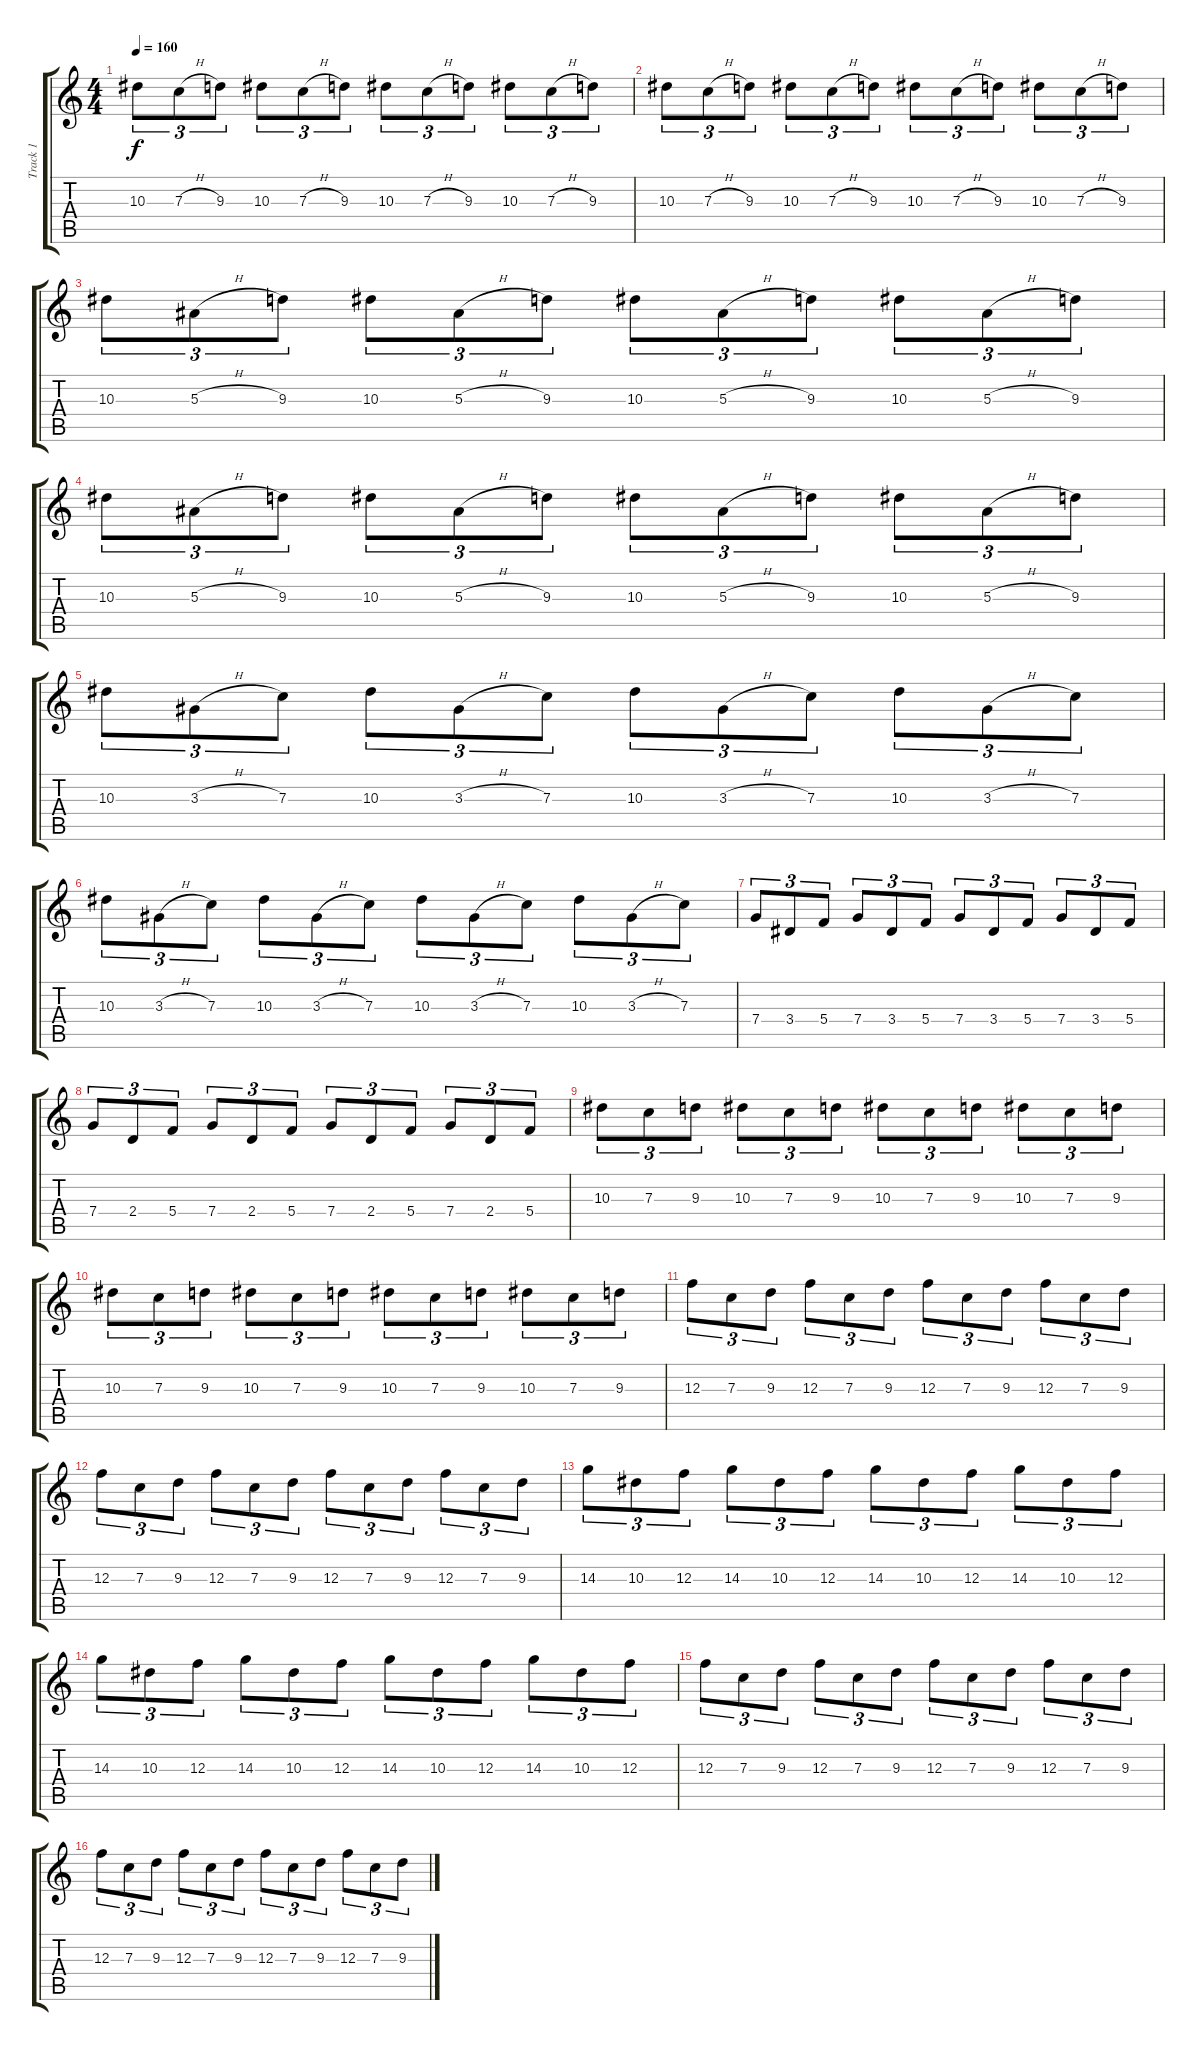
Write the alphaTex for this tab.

\track ("Track 1" "Track 1") {instrument distortionguitar}
\staff {score tabs}
\tuning (D4 A3 F3 C3 G2 C2) {hide}
\ts (4 4)
\tempo 160
\clef g2
\ks c
10.3.8{tu (3 2) dy f} 7.3{h}.8{tu (3 2)} 9.3.8{tu (3 2)} 10.3.8{tu (3 2)} 7.3{h}.8{tu (3 2)} 9.3.8{tu (3 2)} 10.3.8{tu (3 2)} 7.3{h}.8{tu (3 2)} 9.3.8{tu (3 2)} 10.3.8{tu (3 2)} 7.3{h}.8{tu (3 2)} 9.3.8{tu (3 2)} |
10.3.8{tu (3 2)} 7.3{h}.8{tu (3 2)} 9.3.8{tu (3 2)} 10.3.8{tu (3 2)} 7.3{h}.8{tu (3 2)} 9.3.8{tu (3 2)} 10.3.8{tu (3 2)} 7.3{h}.8{tu (3 2)} 9.3.8{tu (3 2)} 10.3.8{tu (3 2)} 7.3{h}.8{tu (3 2)} 9.3.8{tu (3 2)} |
10.3.8{tu (3 2)} 5.3{h}.8{tu (3 2)} 9.3.8{tu (3 2)} 10.3.8{tu (3 2)} 5.3{h}.8{tu (3 2)} 9.3.8{tu (3 2)} 10.3.8{tu (3 2)} 5.3{h}.8{tu (3 2)} 9.3.8{tu (3 2)} 10.3.8{tu (3 2)} 5.3{h}.8{tu (3 2)} 9.3.8{tu (3 2)} |
10.3.8{tu (3 2)} 5.3{h}.8{tu (3 2)} 9.3.8{tu (3 2)} 10.3.8{tu (3 2)} 5.3{h}.8{tu (3 2)} 9.3.8{tu (3 2)} 10.3.8{tu (3 2)} 5.3{h}.8{tu (3 2)} 9.3.8{tu (3 2)} 10.3.8{tu (3 2)} 5.3{h}.8{tu (3 2)} 9.3.8{tu (3 2)} |
10.3.8{tu (3 2)} 3.3{h}.8{tu (3 2)} 7.3.8{tu (3 2)} 10.3.8{tu (3 2)} 3.3{h}.8{tu (3 2)} 7.3.8{tu (3 2)} 10.3.8{tu (3 2)} 3.3{h}.8{tu (3 2)} 7.3.8{tu (3 2)} 10.3.8{tu (3 2)} 3.3{h}.8{tu (3 2)} 7.3.8{tu (3 2)} |
10.3.8{tu (3 2)} 3.3{h}.8{tu (3 2)} 7.3.8{tu (3 2)} 10.3.8{tu (3 2)} 3.3{h}.8{tu (3 2)} 7.3.8{tu (3 2)} 10.3.8{tu (3 2)} 3.3{h}.8{tu (3 2)} 7.3.8{tu (3 2)} 10.3.8{tu (3 2)} 3.3{h}.8{tu (3 2)} 7.3.8{tu (3 2)} |
7.4.8{tu (3 2)} 3.4.8{tu (3 2)} 5.4.8{tu (3 2)} 7.4.8{tu (3 2)} 3.4.8{tu (3 2)} 5.4.8{tu (3 2)} 7.4.8{tu (3 2)} 3.4.8{tu (3 2)} 5.4.8{tu (3 2)} 7.4.8{tu (3 2)} 3.4.8{tu (3 2)} 5.4.8{tu (3 2)} |
7.4.8{tu (3 2)} 2.4.8{tu (3 2)} 5.4.8{tu (3 2)} 7.4.8{tu (3 2)} 2.4.8{tu (3 2)} 5.4.8{tu (3 2)} 7.4.8{tu (3 2)} 2.4.8{tu (3 2)} 5.4.8{tu (3 2)} 7.4.8{tu (3 2)} 2.4.8{tu (3 2)} 5.4.8{tu (3 2)} |
10.3.8{tu (3 2)} 7.3.8{tu (3 2)} 9.3.8{tu (3 2)} 10.3.8{tu (3 2)} 7.3.8{tu (3 2)} 9.3.8{tu (3 2)} 10.3.8{tu (3 2)} 7.3.8{tu (3 2)} 9.3.8{tu (3 2)} 10.3.8{tu (3 2)} 7.3.8{tu (3 2)} 9.3.8{tu (3 2)} |
10.3.8{tu (3 2)} 7.3.8{tu (3 2)} 9.3.8{tu (3 2)} 10.3.8{tu (3 2)} 7.3.8{tu (3 2)} 9.3.8{tu (3 2)} 10.3.8{tu (3 2)} 7.3.8{tu (3 2)} 9.3.8{tu (3 2)} 10.3.8{tu (3 2)} 7.3.8{tu (3 2)} 9.3.8{tu (3 2)} |
12.3.8{tu (3 2)} 7.3.8{tu (3 2)} 9.3.8{tu (3 2)} 12.3.8{tu (3 2)} 7.3.8{tu (3 2)} 9.3.8{tu (3 2)} 12.3.8{tu (3 2)} 7.3.8{tu (3 2)} 9.3.8{tu (3 2)} 12.3.8{tu (3 2)} 7.3.8{tu (3 2)} 9.3.8{tu (3 2)} |
12.3.8{tu (3 2)} 7.3.8{tu (3 2)} 9.3.8{tu (3 2)} 12.3.8{tu (3 2)} 7.3.8{tu (3 2)} 9.3.8{tu (3 2)} 12.3.8{tu (3 2)} 7.3.8{tu (3 2)} 9.3.8{tu (3 2)} 12.3.8{tu (3 2)} 7.3.8{tu (3 2)} 9.3.8{tu (3 2)} |
14.3.8{tu (3 2)} 10.3.8{tu (3 2)} 12.3.8{tu (3 2)} 14.3.8{tu (3 2)} 10.3.8{tu (3 2)} 12.3.8{tu (3 2)} 14.3.8{tu (3 2)} 10.3.8{tu (3 2)} 12.3.8{tu (3 2)} 14.3.8{tu (3 2)} 10.3.8{tu (3 2)} 12.3.8{tu (3 2)} |
14.3.8{tu (3 2)} 10.3.8{tu (3 2)} 12.3.8{tu (3 2)} 14.3.8{tu (3 2)} 10.3.8{tu (3 2)} 12.3.8{tu (3 2)} 14.3.8{tu (3 2)} 10.3.8{tu (3 2)} 12.3.8{tu (3 2)} 14.3.8{tu (3 2)} 10.3.8{tu (3 2)} 12.3.8{tu (3 2)} |
12.3.8{tu (3 2)} 7.3.8{tu (3 2)} 9.3.8{tu (3 2)} 12.3.8{tu (3 2)} 7.3.8{tu (3 2)} 9.3.8{tu (3 2)} 12.3.8{tu (3 2)} 7.3.8{tu (3 2)} 9.3.8{tu (3 2)} 12.3.8{tu (3 2)} 7.3.8{tu (3 2)} 9.3.8{tu (3 2)} |
12.3.8{tu (3 2)} 7.3.8{tu (3 2)} 9.3.8{tu (3 2)} 12.3.8{tu (3 2)} 7.3.8{tu (3 2)} 9.3.8{tu (3 2)} 12.3.8{tu (3 2)} 7.3.8{tu (3 2)} 9.3.8{tu (3 2)} 12.3.8{tu (3 2)} 7.3.8{tu (3 2)} 9.3.8{tu (3 2)}
